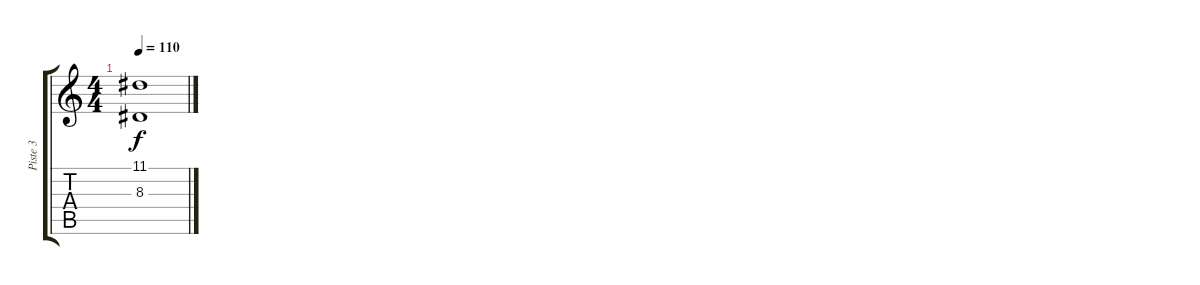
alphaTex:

\track ("Piste 3" "Piste 3") {instrument synthstrings1}
\staff {score tabs}
\tuning (E4 B3 G3 D3 A2 E2) {hide}
\ts (4 4)
\tempo 110
\clef g2
\ks c
(11.1{t} 8.3{t}).1{dy f}
